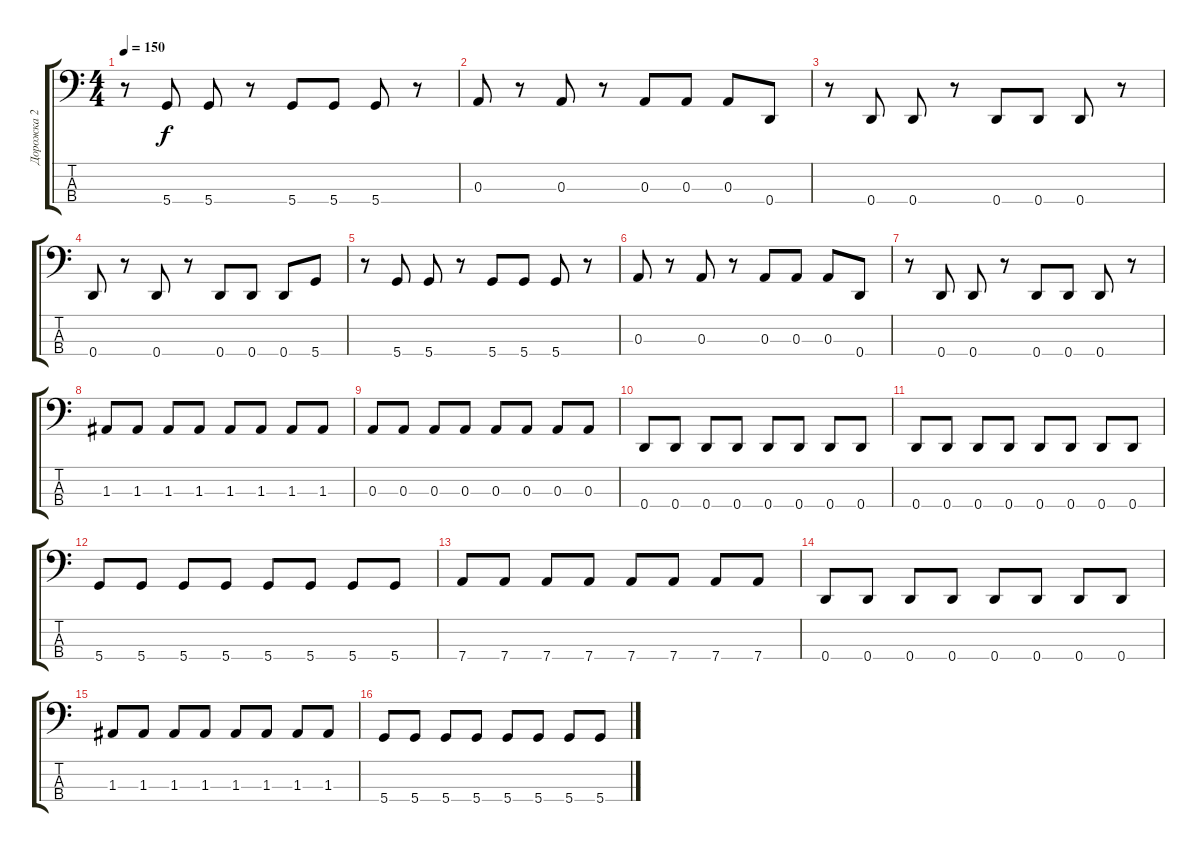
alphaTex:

\track ("Дорожка 2" "Дорожка 2") {instrument electricbassfinger}
\staff {score tabs}
\tuning (G2 D2 A1 D1) {hide}
\ts (4 4)
\tempo 150
\clef f4
\ks c
r.8{dy f} 5.4.8 5.4.8 r.8 5.4.8 5.4.8 5.4.8 r.8 |
0.3.8 r.8 0.3.8 r.8 0.3.8 0.3.8 0.3.8 0.4.8 |
r.8 0.4.8 0.4.8 r.8 0.4.8 0.4.8 0.4.8 r.8 |
0.4.8 r.8 0.4.8 r.8 0.4.8 0.4.8 0.4.8 5.4.8 |
r.8 5.4.8 5.4.8 r.8 5.4.8 5.4.8 5.4.8 r.8 |
0.3.8 r.8 0.3.8 r.8 0.3.8 0.3.8 0.3.8 0.4.8 |
r.8 0.4.8 0.4.8 r.8 0.4.8 0.4.8 0.4.8 r.8 |
1.3.8 1.3.8 1.3.8 1.3.8 1.3.8 1.3.8 1.3.8 1.3.8 |
0.3.8 0.3.8 0.3.8 0.3.8 0.3.8 0.3.8 0.3.8 0.3.8 |
0.4.8 0.4.8 0.4.8 0.4.8 0.4.8 0.4.8 0.4.8 0.4.8 |
0.4.8 0.4.8 0.4.8 0.4.8 0.4.8 0.4.8 0.4.8 0.4.8 |
5.4.8 5.4.8 5.4.8 5.4.8 5.4.8 5.4.8 5.4.8 5.4.8 |
7.4.8 7.4.8 7.4.8 7.4.8 7.4.8 7.4.8 7.4.8 7.4.8 |
0.4.8 0.4.8 0.4.8 0.4.8 0.4.8 0.4.8 0.4.8 0.4.8 |
1.3.8 1.3.8 1.3.8 1.3.8 1.3.8 1.3.8 1.3.8 1.3.8 |
5.4.8 5.4.8 5.4.8 5.4.8 5.4.8 5.4.8 5.4.8 5.4.8
